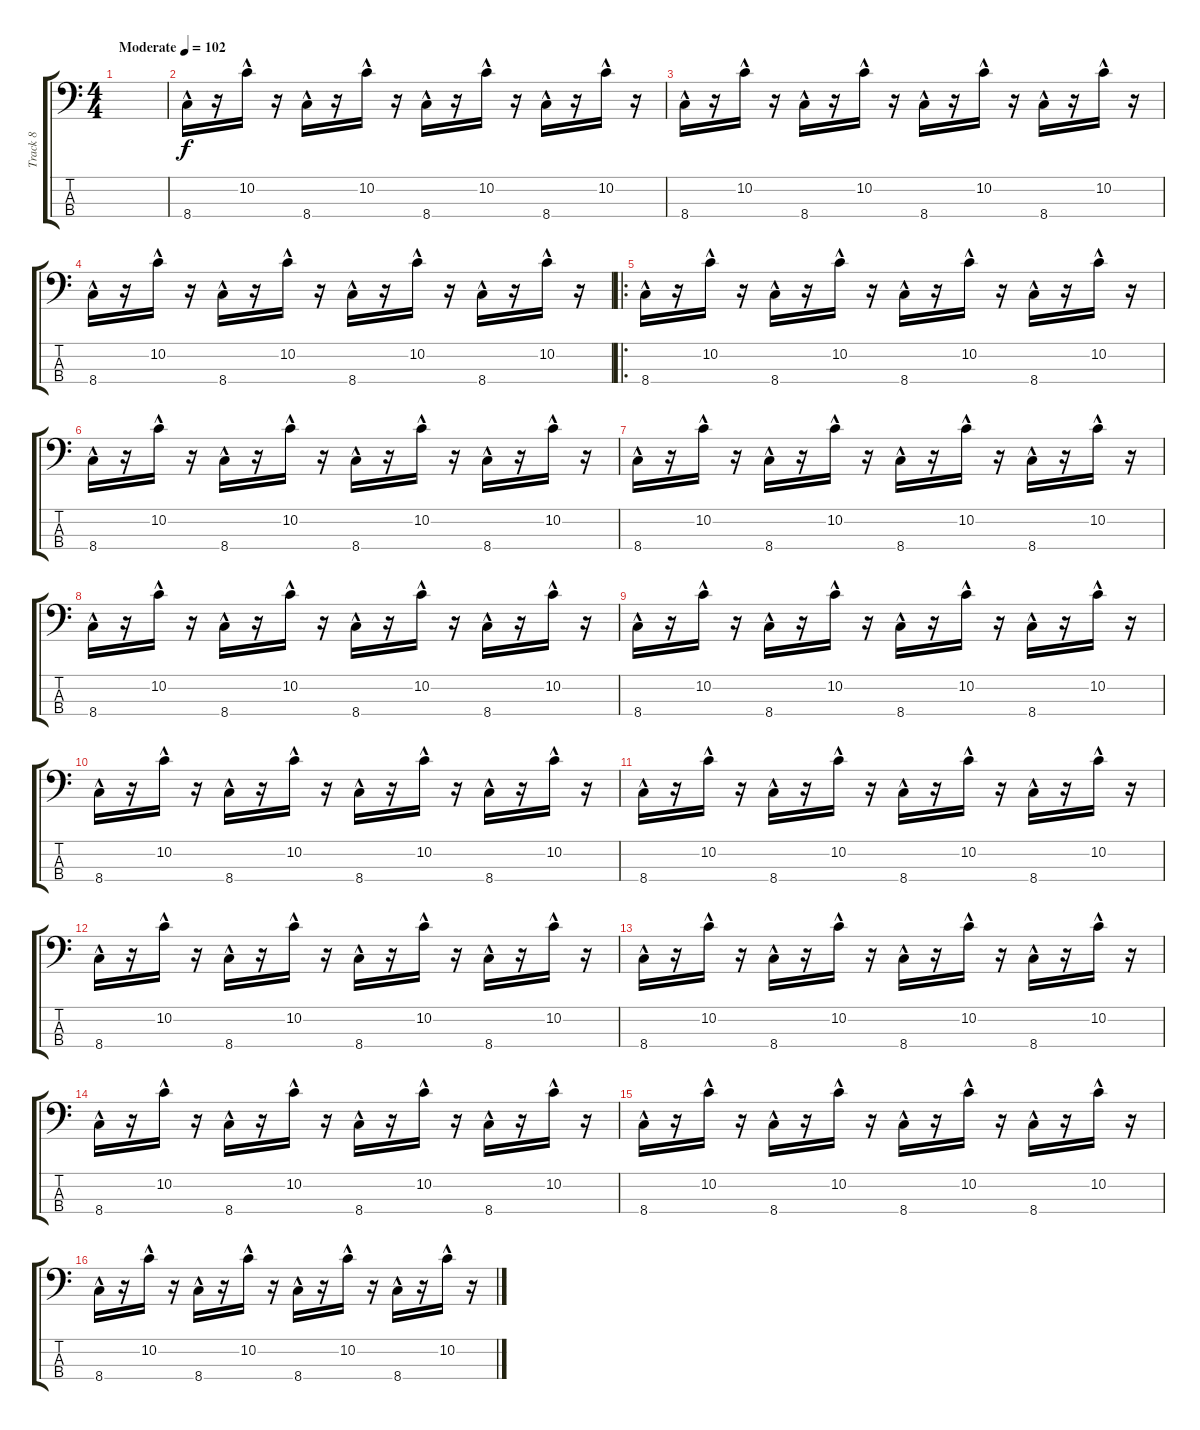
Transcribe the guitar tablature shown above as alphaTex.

\track ("Track 8" "Track 8") {instrument slapbass1}
\staff {score tabs}
\tuning (G2 D2 A1 E1) {hide}
\ts (4 4)
\tempo (102 "Moderate")
\clef f4
\ks c
|
8.4{hac}.16 r.16 10.2{hac}.16 r.16 8.4{hac}.16 r.16 10.2{hac}.16 r.16 8.4{hac}.16 r.16 10.2{hac}.16 r.16 8.4{hac}.16 r.16 10.2{hac}.16 r.16 |
8.4{hac}.16 r.16 10.2{hac}.16 r.16 8.4{hac}.16 r.16 10.2{hac}.16 r.16 8.4{hac}.16 r.16 10.2{hac}.16 r.16 8.4{hac}.16 r.16 10.2{hac}.16 r.16 |
8.4{hac}.16 r.16 10.2{hac}.16 r.16 8.4{hac}.16 r.16 10.2{hac}.16 r.16 8.4{hac}.16 r.16 10.2{hac}.16 r.16 8.4{hac}.16 r.16 10.2{hac}.16 r.16 |
\ro
8.4{hac}.16 r.16 10.2{hac}.16 r.16 8.4{hac}.16 r.16 10.2{hac}.16 r.16 8.4{hac}.16 r.16 10.2{hac}.16 r.16 8.4{hac}.16 r.16 10.2{hac}.16 r.16 |
8.4{hac}.16 r.16 10.2{hac}.16 r.16 8.4{hac}.16 r.16 10.2{hac}.16 r.16 8.4{hac}.16 r.16 10.2{hac}.16 r.16 8.4{hac}.16 r.16 10.2{hac}.16 r.16 |
8.4{hac}.16 r.16 10.2{hac}.16 r.16 8.4{hac}.16 r.16 10.2{hac}.16 r.16 8.4{hac}.16 r.16 10.2{hac}.16 r.16 8.4{hac}.16 r.16 10.2{hac}.16 r.16 |
8.4{hac}.16 r.16 10.2{hac}.16 r.16 8.4{hac}.16 r.16 10.2{hac}.16 r.16 8.4{hac}.16 r.16 10.2{hac}.16 r.16 8.4{hac}.16 r.16 10.2{hac}.16 r.16 |
8.4{hac}.16 r.16 10.2{hac}.16 r.16 8.4{hac}.16 r.16 10.2{hac}.16 r.16 8.4{hac}.16 r.16 10.2{hac}.16 r.16 8.4{hac}.16 r.16 10.2{hac}.16 r.16 |
8.4{hac}.16 r.16 10.2{hac}.16 r.16 8.4{hac}.16 r.16 10.2{hac}.16 r.16 8.4{hac}.16 r.16 10.2{hac}.16 r.16 8.4{hac}.16 r.16 10.2{hac}.16 r.16 |
8.4{hac}.16 r.16 10.2{hac}.16 r.16 8.4{hac}.16 r.16 10.2{hac}.16 r.16 8.4{hac}.16 r.16 10.2{hac}.16 r.16 8.4{hac}.16 r.16 10.2{hac}.16 r.16 |
8.4{hac}.16 r.16 10.2{hac}.16 r.16 8.4{hac}.16 r.16 10.2{hac}.16 r.16 8.4{hac}.16 r.16 10.2{hac}.16 r.16 8.4{hac}.16 r.16 10.2{hac}.16 r.16 |
8.4{hac}.16 r.16 10.2{hac}.16 r.16 8.4{hac}.16 r.16 10.2{hac}.16 r.16 8.4{hac}.16 r.16 10.2{hac}.16 r.16 8.4{hac}.16 r.16 10.2{hac}.16 r.16 |
8.4{hac}.16 r.16 10.2{hac}.16 r.16 8.4{hac}.16 r.16 10.2{hac}.16 r.16 8.4{hac}.16 r.16 10.2{hac}.16 r.16 8.4{hac}.16 r.16 10.2{hac}.16 r.16 |
8.4{hac}.16 r.16 10.2{hac}.16 r.16 8.4{hac}.16 r.16 10.2{hac}.16 r.16 8.4{hac}.16 r.16 10.2{hac}.16 r.16 8.4{hac}.16 r.16 10.2{hac}.16 r.16 |
8.4{hac}.16 r.16 10.2{hac}.16 r.16 8.4{hac}.16 r.16 10.2{hac}.16 r.16 8.4{hac}.16 r.16 10.2{hac}.16 r.16 8.4{hac}.16 r.16 10.2{hac}.16 r.16
